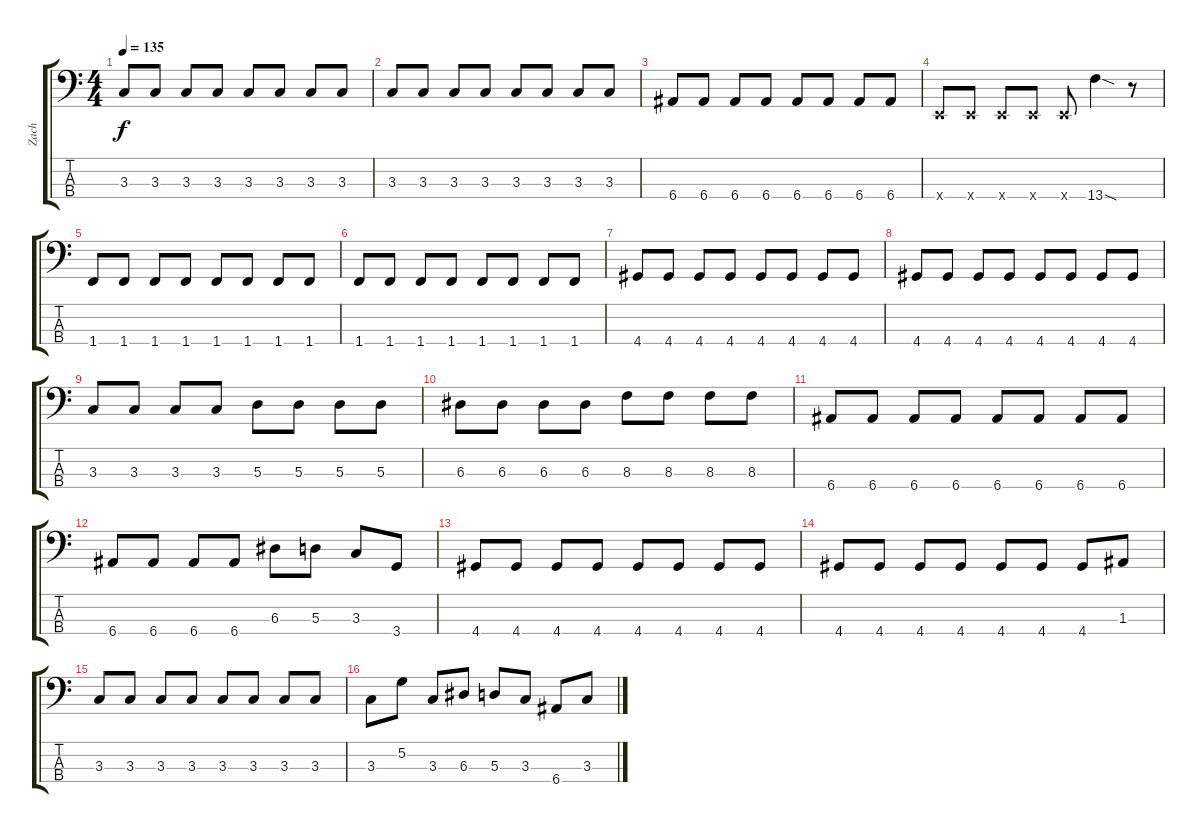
\track ("Zach" "Zach") {instrument electricbasspick}
\staff {score tabs}
\tuning (G2 D2 A1 E1) {hide}
\ts (4 4)
\tempo 135
\clef f4
\ks c
3.3.8{dy f} 3.3.8 3.3.8 3.3.8 3.3.8 3.3.8 3.3.8 3.3.8 |
3.3.8 3.3.8 3.3.8 3.3.8 3.3.8 3.3.8 3.3.8 3.3.8 |
6.4.8 6.4.8 6.4.8 6.4.8 6.4.8 6.4.8 6.4.8 6.4.8 |
0.4{x}.8 0.4{x}.8 0.4{x}.8 0.4{x}.8 0.4{x}.8 13.4{sod}.4 r.8 |
1.4.8 1.4.8 1.4.8 1.4.8 1.4.8 1.4.8 1.4.8 1.4.8 |
1.4.8 1.4.8 1.4.8 1.4.8 1.4.8 1.4.8 1.4.8 1.4.8 |
4.4.8 4.4.8 4.4.8 4.4.8 4.4.8 4.4.8 4.4.8 4.4.8 |
4.4.8 4.4.8 4.4.8 4.4.8 4.4.8 4.4.8 4.4.8 4.4.8 |
3.3.8 3.3.8 3.3.8 3.3.8 5.3.8 5.3.8 5.3.8 5.3.8 |
6.3.8 6.3.8 6.3.8 6.3.8 8.3.8 8.3.8 8.3.8 8.3.8 |
6.4.8 6.4.8 6.4.8 6.4.8 6.4.8 6.4.8 6.4.8 6.4.8 |
6.4.8 6.4.8 6.4.8 6.4.8 6.3.8 5.3.8 3.3.8 3.4.8 |
4.4.8 4.4.8 4.4.8 4.4.8 4.4.8 4.4.8 4.4.8 4.4.8 |
4.4.8 4.4.8 4.4.8 4.4.8 4.4.8 4.4.8 4.4.8 1.3.8 |
3.3.8 3.3.8 3.3.8 3.3.8 3.3.8 3.3.8 3.3.8 3.3.8 |
3.3.8 5.2.8 3.3.8 6.3.8 5.3.8 3.3.8 6.4.8 3.3.8
